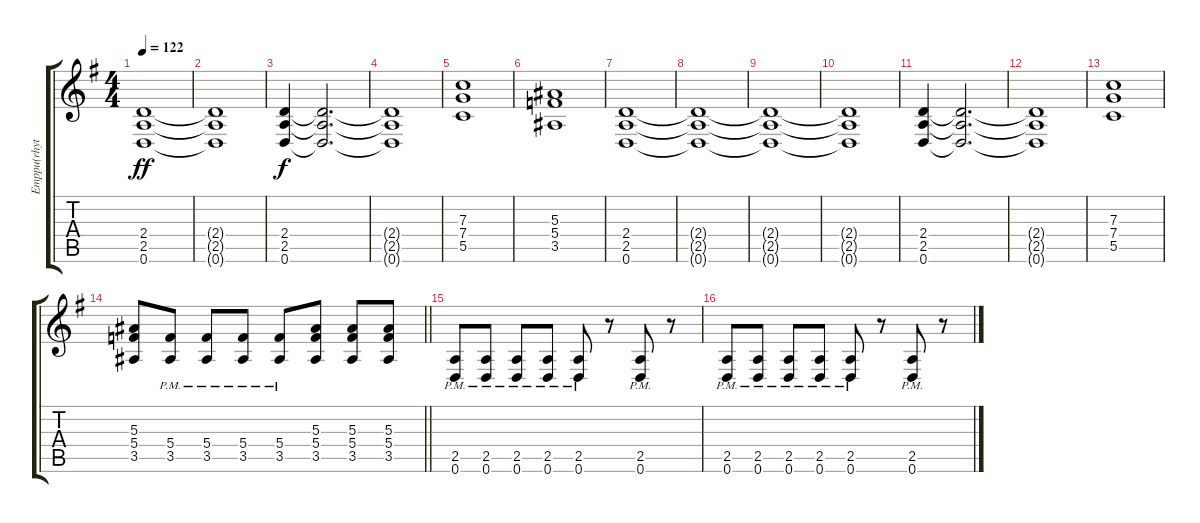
\track ("Emppu(rhytm)" "Emppu(rhyt") {instrument distortionguitar}
\staff {score tabs}
\tuning (D4 A3 F3 C3 G2 D2) {hide}
\ts (4 4)
\tempo 122
\clef g2
\ks g
(2.4{t} 2.5{t} 0.6{t}).1{dy ff} |
(2.4{t} 2.5{t} 0.6{t}).1 |
(2.4 2.5 0.6).4{dy f volume 14} (2.4{t} 2.5{t} 0.6{t}).2{d volume 9} |
(2.4{t} 2.5{t} 0.6{t}).1 |
(7.3 7.4 5.5).1{volume 14} |
(5.3 5.4 3.5).1 |
(2.4 2.5 0.6).1{volume 8} |
(2.4{t} 2.5{t} 0.6{t}).1 |
(2.4{t} 2.5{t} 0.6{t}).1 |
(2.4{t} 2.5{t} 0.6{t}).1 |
(2.4 2.5 0.6).4{volume 14} (2.4{t} 2.5{t} 0.6{t}).2{d volume 9} |
(2.4{t} 2.5{t} 0.6{t}).1 |
(7.3 7.4 5.5).1{volume 14} |
\barLineRight lightlight
(5.3 5.4 3.5).8 (5.4{pm} 3.5{pm}).8 (5.4{pm} 3.5{pm}).8 (5.4{pm} 3.5{pm}).8 (5.4{pm} 3.5{pm}).8 (5.3 5.4 3.5).8 (5.3 5.4 3.5).8 (5.3 5.4 3.5).8 |
(2.5{pm} 0.6{pm}).8 (2.5{pm} 0.6{pm}).8 (2.5{pm} 0.6{pm}).8 (2.5{pm} 0.6{pm}).8 (2.5{pm} 0.6{pm}).8 r.8 (2.5{pm} 0.6{pm}).8 r.8 |
(2.5{pm} 0.6{pm}).8 (2.5{pm} 0.6{pm}).8 (2.5{pm} 0.6{pm}).8 (2.5{pm} 0.6{pm}).8 (2.5{pm} 0.6{pm}).8 r.8 (2.5{pm} 0.6{pm}).8 r.8
